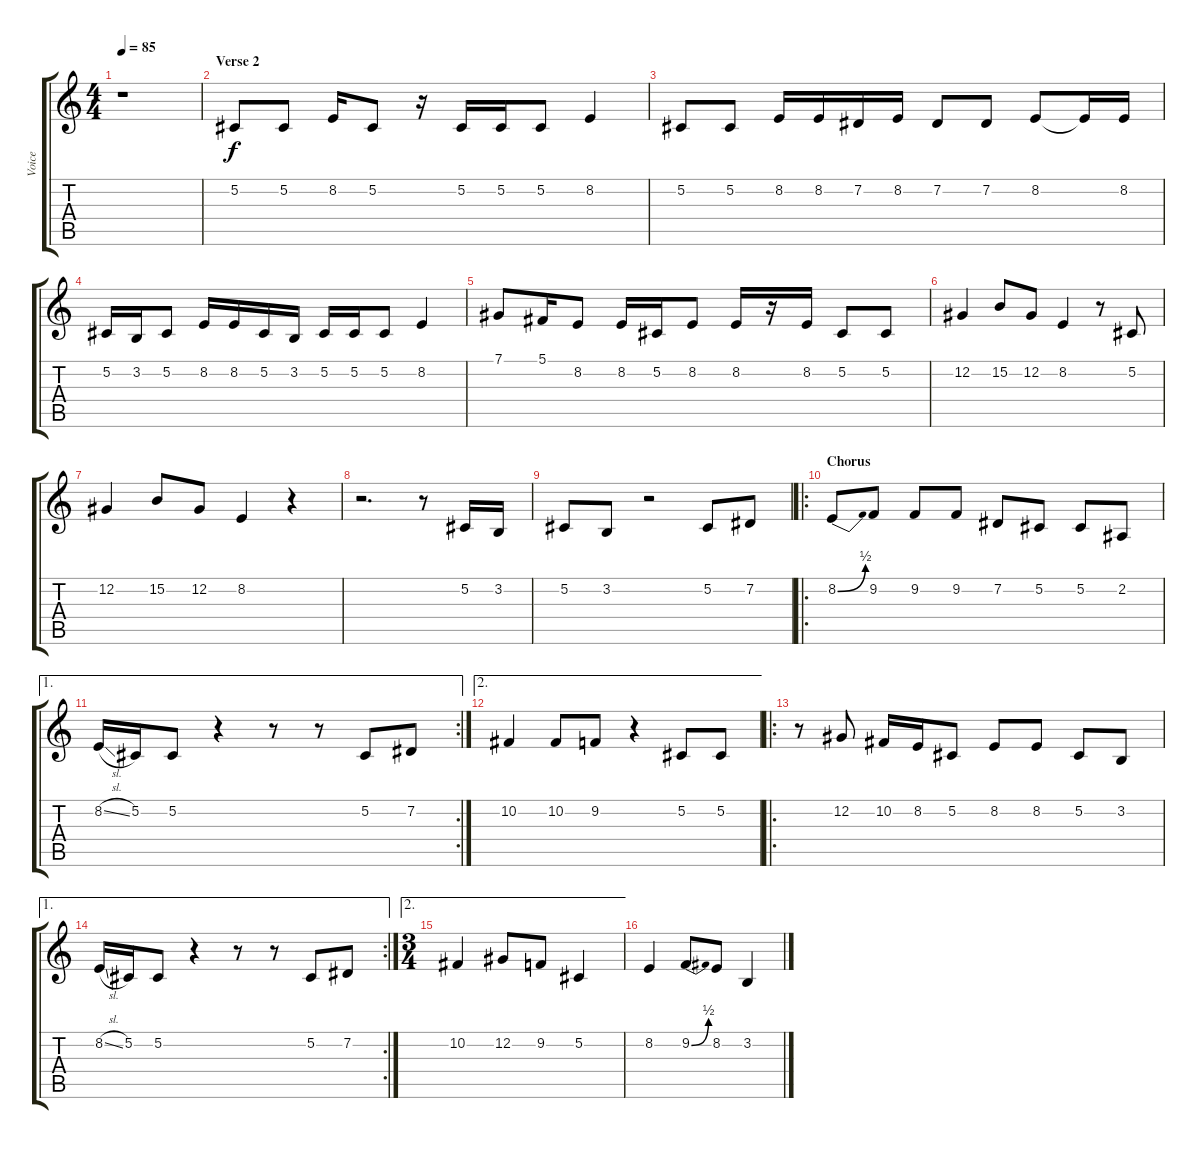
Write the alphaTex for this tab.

\track ("Voice" "Voice") {instrument tangoaccordion}
\staff {score tabs}
\tuning (Db4 Ab3 Gb3 Db3 Ab2 Db2) {hide}
\ts (4 4)
\tempo 85
\clef g2
\ks c
r.1{dy f} |
\section ("" "Verse 2")
5.2.8 5.2.8 8.2.16 5.2.8 r.16 5.2.16 5.2.16 5.2.8 8.2.4 |
5.2.8 5.2.8 8.2.16 8.2.16 7.2.16 8.2.16 7.2.8 7.2.8 8.2.8 8.2{t}.16 8.2.16 |
5.2.16 3.2.16 5.2.8 8.2.16 8.2.16 5.2.16 3.2.16 5.2.16 5.2.16 5.2.8 8.2.4 |
7.1.8 5.1.16 8.2.8 8.2.16 5.2.16 8.2.8 8.2.16 r.16 8.2.16 5.2.8 5.2.8 |
12.2.4 15.2.8 12.2.8 8.2.4 r.8 5.2.8 |
12.2.4 15.2.8 12.2.8 8.2.4 r.4 |
r.2{d} r.8 5.2.16 3.2.16 |
5.2.8 3.2.8 r.2 5.2.8 7.2.8 |
\ro
\section ("" "Chorus ")
8.2{be (bend 0 0 60 2)}.8 9.2.8 9.2.8 9.2.8 7.2.8 5.2.8 5.2.8 2.2.8 |
\ae 1
\rc 2
8.2{sl}.16 5.2.16 5.2.8 r.4 r.8 r.8 5.2.8 7.2.8 |
\ae 2
10.2.4 10.2.8 9.2.8 r.4 5.2.8 5.2.8 |
\ro
r.8 12.2.8 10.2.16 8.2.16 5.2.8 8.2.8 8.2.8 5.2.8 3.2.8 |
\ae 1
\rc 2
8.2{sl}.16 5.2.16 5.2.8 r.4 r.8 r.8 5.2.8 7.2.8 |
\ae 2
\ts (3 4)
10.2.4 12.2.8 9.2.8 5.2.4 |
8.2.4 9.2{be (bend 0 0 60 2)}.8 8.2.8 3.2.4
